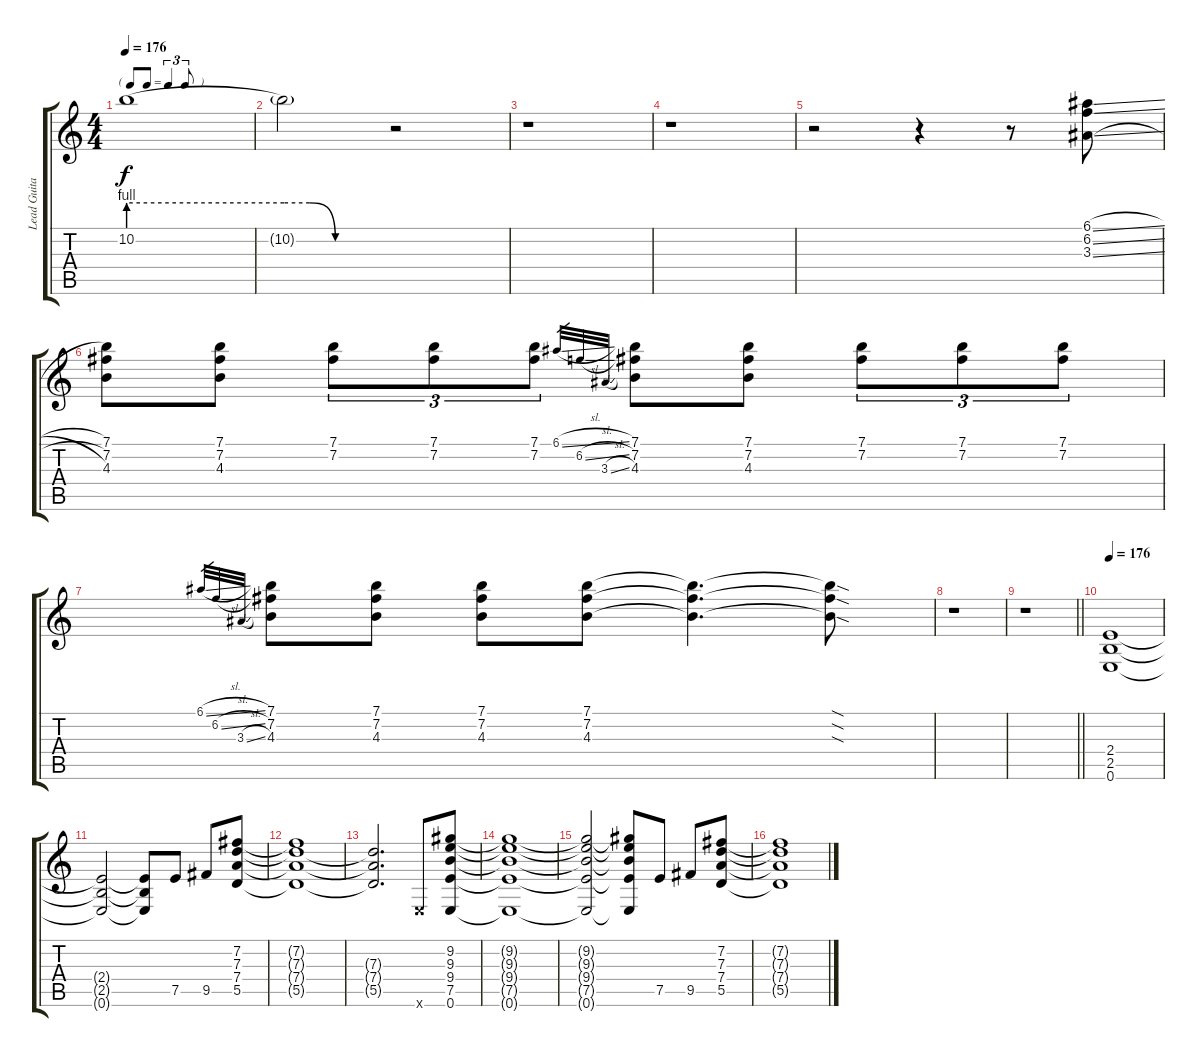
\track ("Lead Guitar" "Lead Guita") {instrument overdrivenguitar}
\staff {score tabs}
\tuning (E4 B3 G3 D3 A2 E2) {hide}
\ts (4 4)
\tf triplet8th
\tempo 176
\clef g2
\ks c
10.2{be (hold 0 4 60 4) t}.1{dy f} |
10.2{be (custom 0 4 15 4 30 0 60 0) t}.2 r.2 |
r.1 |
r.1 |
r.2 r.4 r.8 (6.1{sl} 6.2{sl} 3.3{sl}).8 |
(7.1 7.2 4.3).8 (7.1 7.2 4.3).8 (7.1 7.2).8{tu (3 2)} (7.1 7.2).8{tu (3 2)} (7.1 7.2).8{tu (3 2)} 6.1{sl}.32{gr} 6.2{sl}.32{gr} 3.3{sl}.32{gr} (7.1 7.2 4.3).8 (7.1 7.2 4.3).8 (7.1 7.2).8{tu (3 2)} (7.1 7.2).8{tu (3 2)} (7.1 7.2).8{tu (3 2)} |
6.1{sl}.32{gr} 6.2{sl}.32{gr} 3.3{sl}.32{gr} (7.1 7.2 4.3).8 (7.1 7.2 4.3).8 (7.1 7.2 4.3).8 (7.1 7.2 4.3).8 (7.1{t} 7.2{t} 4.3{t}).4{d} (7.1{sod t} 7.2{sod t} 4.3{sod t}).8 |
r.1 |
\barLineRight lightlight
r.1 |
\tempo 176
(2.4 2.5 0.6).1 |
(2.4{t} 2.5{t} 0.6{t}).2 (2.4{t} 2.5{t} 0.6{t}).8 7.5.8 9.5.8 (7.2 7.3 7.4 5.5).8 |
(7.2{t} 7.3{t} 7.4{t} 5.5{t}).1 |
(7.3{t} 7.4{t} 5.5{t}).2{d} 0.6{x}.8 (9.2 9.3 9.4 7.5 0.6).8 |
(9.2{t} 9.3{t} 9.4{t} 7.5{t} 0.6{t}).1 |
(9.2{t} 9.3{t} 9.4{t} 7.5{t} 0.6{t}).2 (9.2{t} 9.3{t} 9.4{t} 7.5{t} 0.6{t}).8 7.5.8 9.5.8 (7.2 7.3 7.4 5.5).8 |
(7.2{t} 7.3{t} 7.4{t} 5.5{t}).1
